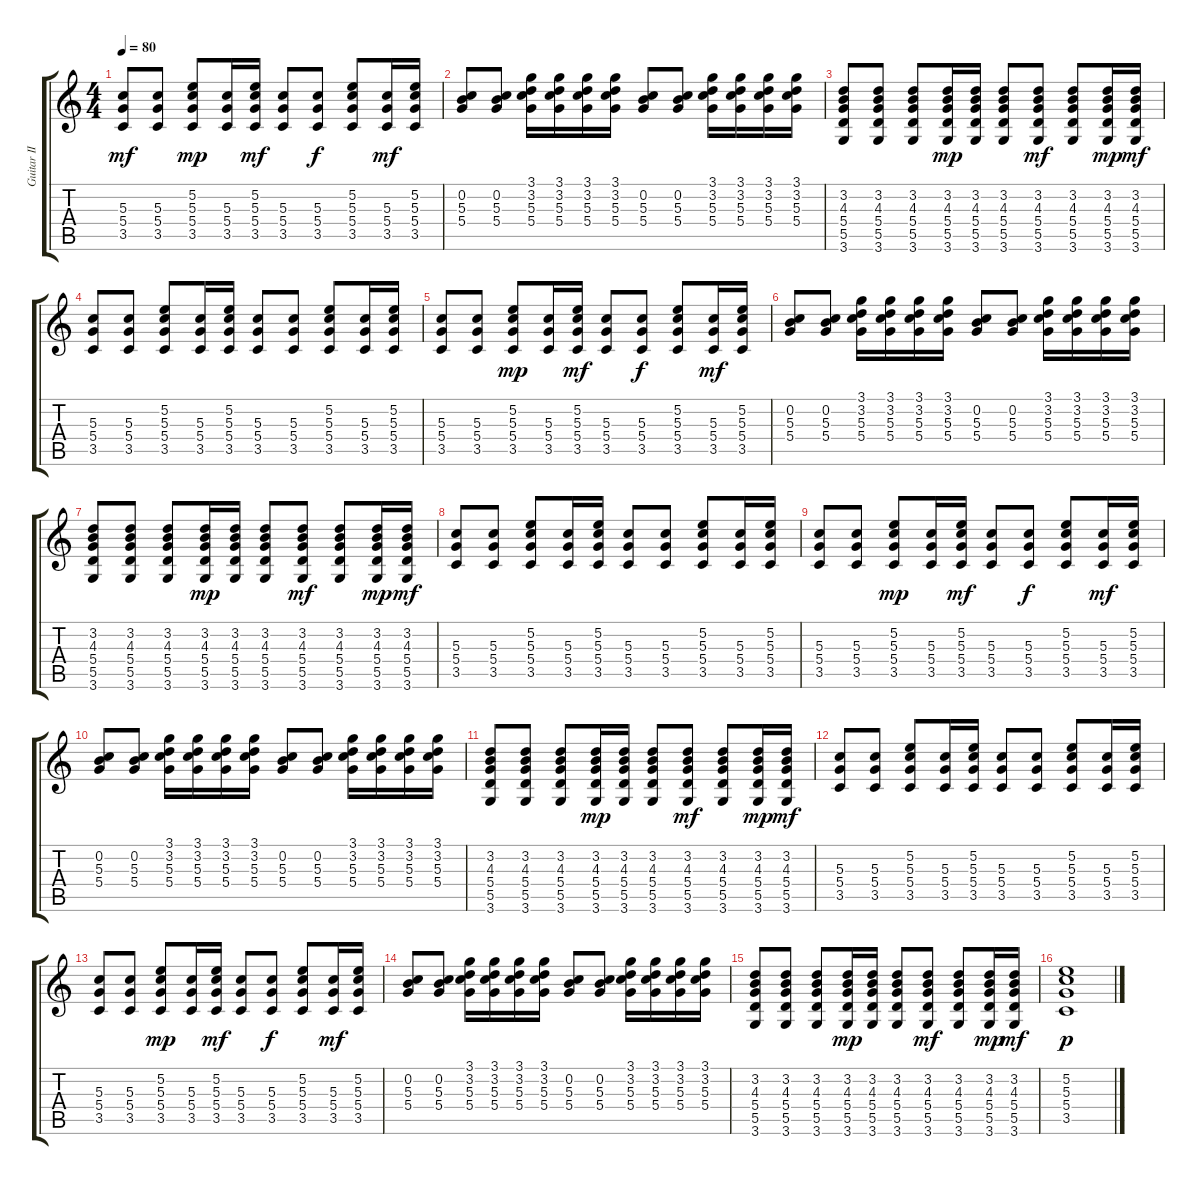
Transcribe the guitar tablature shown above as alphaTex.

\track ("Guitar II" "Guitar II") {instrument distortionguitar}
\staff {score tabs}
\tuning (E4 B3 G3 D3 A2 E2) {hide}
\ts (4 4)
\tempo 80
\clef g2
\ks c
(5.3 5.4 3.5).8{dy mf} (5.3 5.4 3.5).8 (5.2 5.3 5.4 3.5).8{dy mp} (5.3 5.4 3.5).16 (5.2 5.3 5.4 3.5).16{dy mf} (5.3 5.4 3.5).8 (5.3 5.4 3.5).8{dy f} (5.2 5.3 5.4 3.5).8 (5.3 5.4 3.5).16{dy mf} (5.2 5.3 5.4 3.5).16 |
(0.2 5.3 5.4).8 (0.2 5.3 5.4).8 (3.1 3.2 5.3 5.4).16 (3.1 3.2 5.3 5.4).16 (3.1 3.2 5.3 5.4).16 (3.1 3.2 5.3 5.4).16 (0.2 5.3 5.4).8 (0.2 5.3 5.4).8 (3.1 3.2 5.3 5.4).16 (3.1 3.2 5.3 5.4).16 (3.1 3.2 5.3 5.4).16 (3.1 3.2 5.3 5.4).16 |
(3.2 4.3 5.4 5.5 3.6).8 (3.2 4.3 5.4 5.5 3.6).8 (3.2 4.3 5.4 5.5 3.6).8 (3.2 4.3 5.4 5.5 3.6).16{dy mp} (3.2 4.3 5.4 5.5 3.6).16 (3.2 4.3 5.4 5.5 3.6).8 (3.2 4.3 5.4 5.5 3.6).8{dy mf} (3.2 4.3 5.4 5.5 3.6).8 (3.2 4.3 5.4 5.5 3.6).16{dy mp} (3.2 4.3 5.4 5.5 3.6).16{dy mf} |
(5.3 5.4 3.5).8 (5.3 5.4 3.5).8 (5.2 5.3 5.4 3.5).8 (5.3 5.4 3.5).16 (5.2 5.3 5.4 3.5).16 (5.3 5.4 3.5).8 (5.3 5.4 3.5).8 (5.2 5.3 5.4 3.5).8 (5.3 5.4 3.5).16 (5.2 5.3 5.4 3.5).16 |
(5.3 5.4 3.5).8 (5.3 5.4 3.5).8 (5.2 5.3 5.4 3.5).8{dy mp} (5.3 5.4 3.5).16 (5.2 5.3 5.4 3.5).16{dy mf} (5.3 5.4 3.5).8 (5.3 5.4 3.5).8{dy f} (5.2 5.3 5.4 3.5).8 (5.3 5.4 3.5).16{dy mf} (5.2 5.3 5.4 3.5).16 |
(0.2 5.3 5.4).8 (0.2 5.3 5.4).8 (3.1 3.2 5.3 5.4).16 (3.1 3.2 5.3 5.4).16 (3.1 3.2 5.3 5.4).16 (3.1 3.2 5.3 5.4).16 (0.2 5.3 5.4).8 (0.2 5.3 5.4).8 (3.1 3.2 5.3 5.4).16 (3.1 3.2 5.3 5.4).16 (3.1 3.2 5.3 5.4).16 (3.1 3.2 5.3 5.4).16 |
(3.2 4.3 5.4 5.5 3.6).8 (3.2 4.3 5.4 5.5 3.6).8 (3.2 4.3 5.4 5.5 3.6).8 (3.2 4.3 5.4 5.5 3.6).16{dy mp} (3.2 4.3 5.4 5.5 3.6).16 (3.2 4.3 5.4 5.5 3.6).8 (3.2 4.3 5.4 5.5 3.6).8{dy mf} (3.2 4.3 5.4 5.5 3.6).8 (3.2 4.3 5.4 5.5 3.6).16{dy mp} (3.2 4.3 5.4 5.5 3.6).16{dy mf} |
(5.3 5.4 3.5).8 (5.3 5.4 3.5).8 (5.2 5.3 5.4 3.5).8 (5.3 5.4 3.5).16 (5.2 5.3 5.4 3.5).16 (5.3 5.4 3.5).8 (5.3 5.4 3.5).8 (5.2 5.3 5.4 3.5).8 (5.3 5.4 3.5).16 (5.2 5.3 5.4 3.5).16 |
(5.3 5.4 3.5).8 (5.3 5.4 3.5).8 (5.2 5.3 5.4 3.5).8{dy mp} (5.3 5.4 3.5).16 (5.2 5.3 5.4 3.5).16{dy mf} (5.3 5.4 3.5).8 (5.3 5.4 3.5).8{dy f} (5.2 5.3 5.4 3.5).8 (5.3 5.4 3.5).16{dy mf} (5.2 5.3 5.4 3.5).16 |
(0.2 5.3 5.4).8 (0.2 5.3 5.4).8 (3.1 3.2 5.3 5.4).16 (3.1 3.2 5.3 5.4).16 (3.1 3.2 5.3 5.4).16 (3.1 3.2 5.3 5.4).16 (0.2 5.3 5.4).8 (0.2 5.3 5.4).8 (3.1 3.2 5.3 5.4).16 (3.1 3.2 5.3 5.4).16 (3.1 3.2 5.3 5.4).16 (3.1 3.2 5.3 5.4).16 |
(3.2 4.3 5.4 5.5 3.6).8 (3.2 4.3 5.4 5.5 3.6).8 (3.2 4.3 5.4 5.5 3.6).8 (3.2 4.3 5.4 5.5 3.6).16{dy mp} (3.2 4.3 5.4 5.5 3.6).16 (3.2 4.3 5.4 5.5 3.6).8 (3.2 4.3 5.4 5.5 3.6).8{dy mf} (3.2 4.3 5.4 5.5 3.6).8 (3.2 4.3 5.4 5.5 3.6).16{dy mp} (3.2 4.3 5.4 5.5 3.6).16{dy mf} |
(5.3 5.4 3.5).8 (5.3 5.4 3.5).8 (5.2 5.3 5.4 3.5).8 (5.3 5.4 3.5).16 (5.2 5.3 5.4 3.5).16 (5.3 5.4 3.5).8 (5.3 5.4 3.5).8 (5.2 5.3 5.4 3.5).8 (5.3 5.4 3.5).16 (5.2 5.3 5.4 3.5).16 |
(5.3 5.4 3.5).8 (5.3 5.4 3.5).8 (5.2 5.3 5.4 3.5).8{dy mp} (5.3 5.4 3.5).16 (5.2 5.3 5.4 3.5).16{dy mf} (5.3 5.4 3.5).8 (5.3 5.4 3.5).8{dy f} (5.2 5.3 5.4 3.5).8 (5.3 5.4 3.5).16{dy mf} (5.2 5.3 5.4 3.5).16 |
(0.2 5.3 5.4).8 (0.2 5.3 5.4).8 (3.1 3.2 5.3 5.4).16 (3.1 3.2 5.3 5.4).16 (3.1 3.2 5.3 5.4).16 (3.1 3.2 5.3 5.4).16 (0.2 5.3 5.4).8 (0.2 5.3 5.4).8 (3.1 3.2 5.3 5.4).16 (3.1 3.2 5.3 5.4).16 (3.1 3.2 5.3 5.4).16 (3.1 3.2 5.3 5.4).16 |
(3.2 4.3 5.4 5.5 3.6).8 (3.2 4.3 5.4 5.5 3.6).8 (3.2 4.3 5.4 5.5 3.6).8 (3.2 4.3 5.4 5.5 3.6).16{dy mp} (3.2 4.3 5.4 5.5 3.6).16 (3.2 4.3 5.4 5.5 3.6).8 (3.2 4.3 5.4 5.5 3.6).8{dy mf} (3.2 4.3 5.4 5.5 3.6).8 (3.2 4.3 5.4 5.5 3.6).16{dy mp} (3.2 4.3 5.4 5.5 3.6).16{dy mf} |
(5.2 5.3 5.4 3.5).1{dy p}
